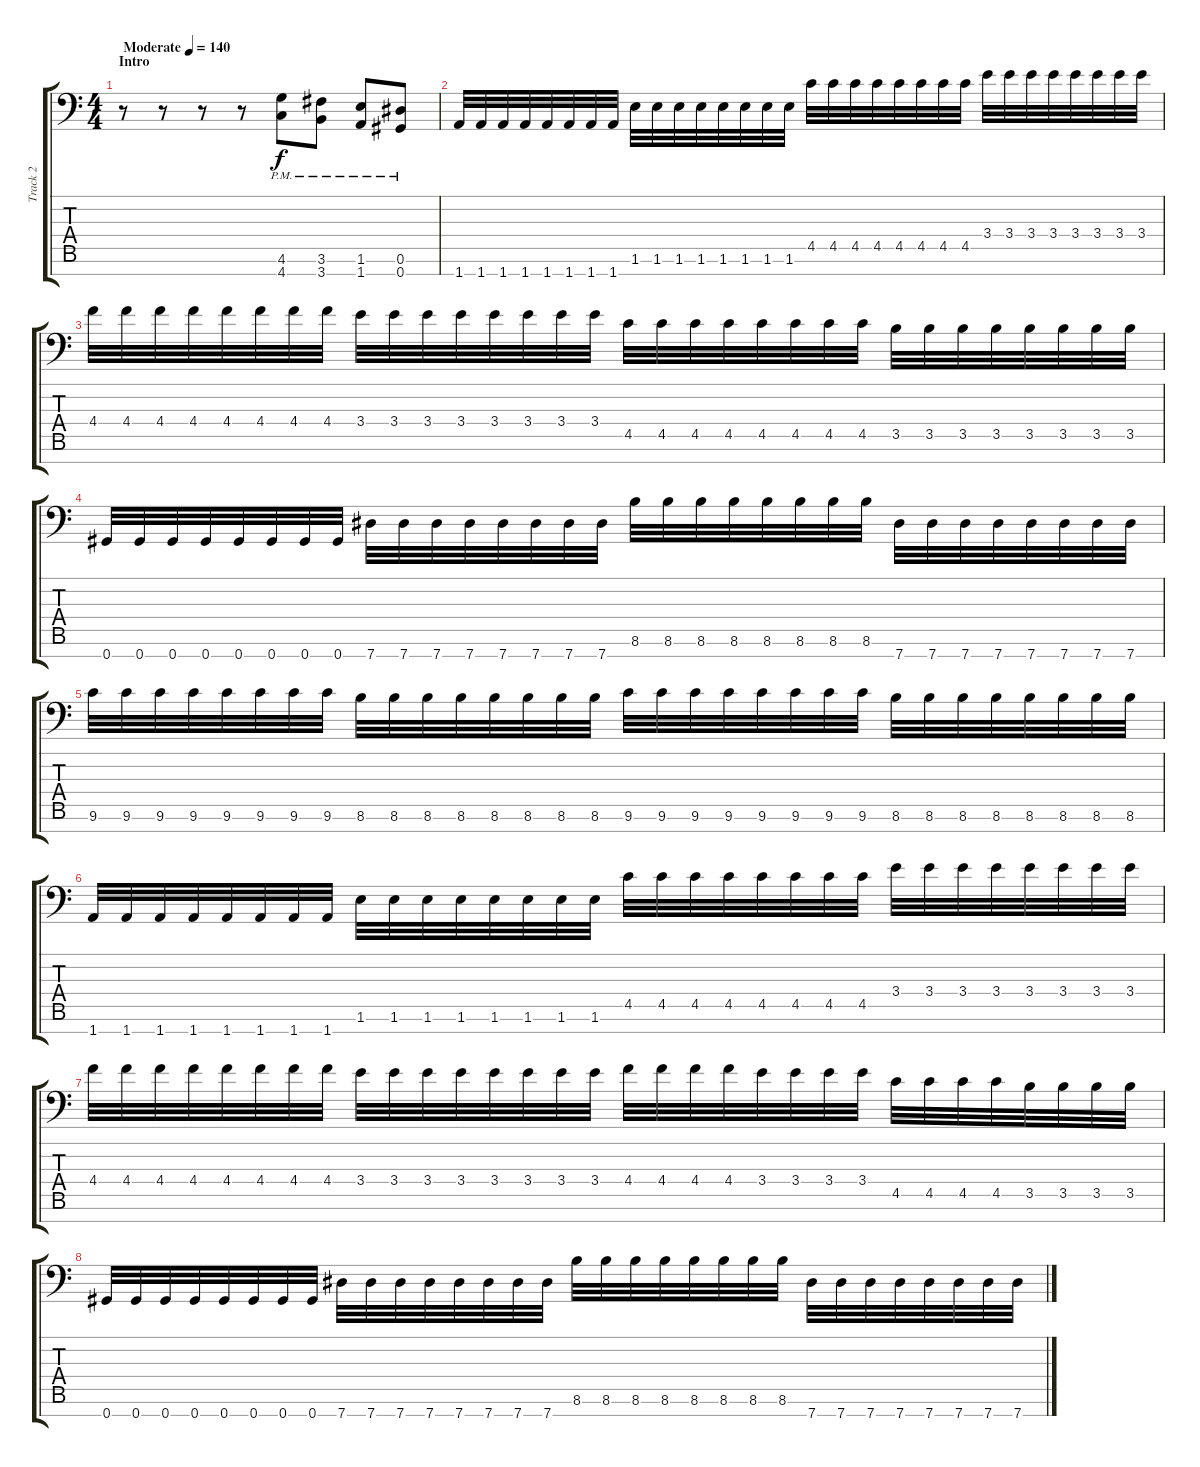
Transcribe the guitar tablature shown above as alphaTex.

\track ("Track 2" "Track 2") {instrument overdrivenguitar}
\staff {score tabs}
\tuning (Eb4 Bb3 Gb3 Db3 Ab2 Eb2 Ab1) {hide}
\ts (4 4)
\section ("" "Intro")
\tempo (140 "Moderate")
\clef f4
\ks c
r.8{dy f instrument overdrivenguitar} r.8 r.8 r.8 (4.6{pm} 4.7{pm}).8 (3.6{pm} 3.7{pm}).8 (1.6{pm} 1.7{pm}).8 (0.6{pm} 0.7{pm}).8 |
1.7.32 1.7.32 1.7.32 1.7.32 1.7.32 1.7.32 1.7.32 1.7.32 1.6.32 1.6.32 1.6.32 1.6.32 1.6.32 1.6.32 1.6.32 1.6.32 4.5.32 4.5.32 4.5.32 4.5.32 4.5.32 4.5.32 4.5.32 4.5.32 3.4.32 3.4.32 3.4.32 3.4.32 3.4.32 3.4.32 3.4.32 3.4.32 |
4.4.32 4.4.32 4.4.32 4.4.32 4.4.32 4.4.32 4.4.32 4.4.32 3.4.32 3.4.32 3.4.32 3.4.32 3.4.32 3.4.32 3.4.32 3.4.32 4.5.32 4.5.32 4.5.32 4.5.32 4.5.32 4.5.32 4.5.32 4.5.32 3.5.32 3.5.32 3.5.32 3.5.32 3.5.32 3.5.32 3.5.32 3.5.32 |
0.7.32 0.7.32 0.7.32 0.7.32 0.7.32 0.7.32 0.7.32 0.7.32 7.7.32 7.7.32 7.7.32 7.7.32 7.7.32 7.7.32 7.7.32 7.7.32 8.6.32 8.6.32 8.6.32 8.6.32 8.6.32 8.6.32 8.6.32 8.6.32 7.7.32 7.7.32 7.7.32 7.7.32 7.7.32 7.7.32 7.7.32 7.7.32 |
9.6.32 9.6.32 9.6.32 9.6.32 9.6.32 9.6.32 9.6.32 9.6.32 8.6.32 8.6.32 8.6.32 8.6.32 8.6.32 8.6.32 8.6.32 8.6.32 9.6.32 9.6.32 9.6.32 9.6.32 9.6.32 9.6.32 9.6.32 9.6.32 8.6.32 8.6.32 8.6.32 8.6.32 8.6.32 8.6.32 8.6.32 8.6.32 |
1.7.32 1.7.32 1.7.32 1.7.32 1.7.32 1.7.32 1.7.32 1.7.32 1.6.32 1.6.32 1.6.32 1.6.32 1.6.32 1.6.32 1.6.32 1.6.32 4.5.32 4.5.32 4.5.32 4.5.32 4.5.32 4.5.32 4.5.32 4.5.32 3.4.32 3.4.32 3.4.32 3.4.32 3.4.32 3.4.32 3.4.32 3.4.32 |
4.4.32 4.4.32 4.4.32 4.4.32 4.4.32 4.4.32 4.4.32 4.4.32 3.4.32 3.4.32 3.4.32 3.4.32 3.4.32 3.4.32 3.4.32 3.4.32 4.4.32 4.4.32 4.4.32 4.4.32 3.4.32 3.4.32 3.4.32 3.4.32 4.5.32 4.5.32 4.5.32 4.5.32 3.5.32 3.5.32 3.5.32 3.5.32 |
0.7.32 0.7.32 0.7.32 0.7.32 0.7.32 0.7.32 0.7.32 0.7.32 7.7.32 7.7.32 7.7.32 7.7.32 7.7.32 7.7.32 7.7.32 7.7.32 8.6.32 8.6.32 8.6.32 8.6.32 8.6.32 8.6.32 8.6.32 8.6.32 7.7.32 7.7.32 7.7.32 7.7.32 7.7.32 7.7.32 7.7.32 7.7.32
